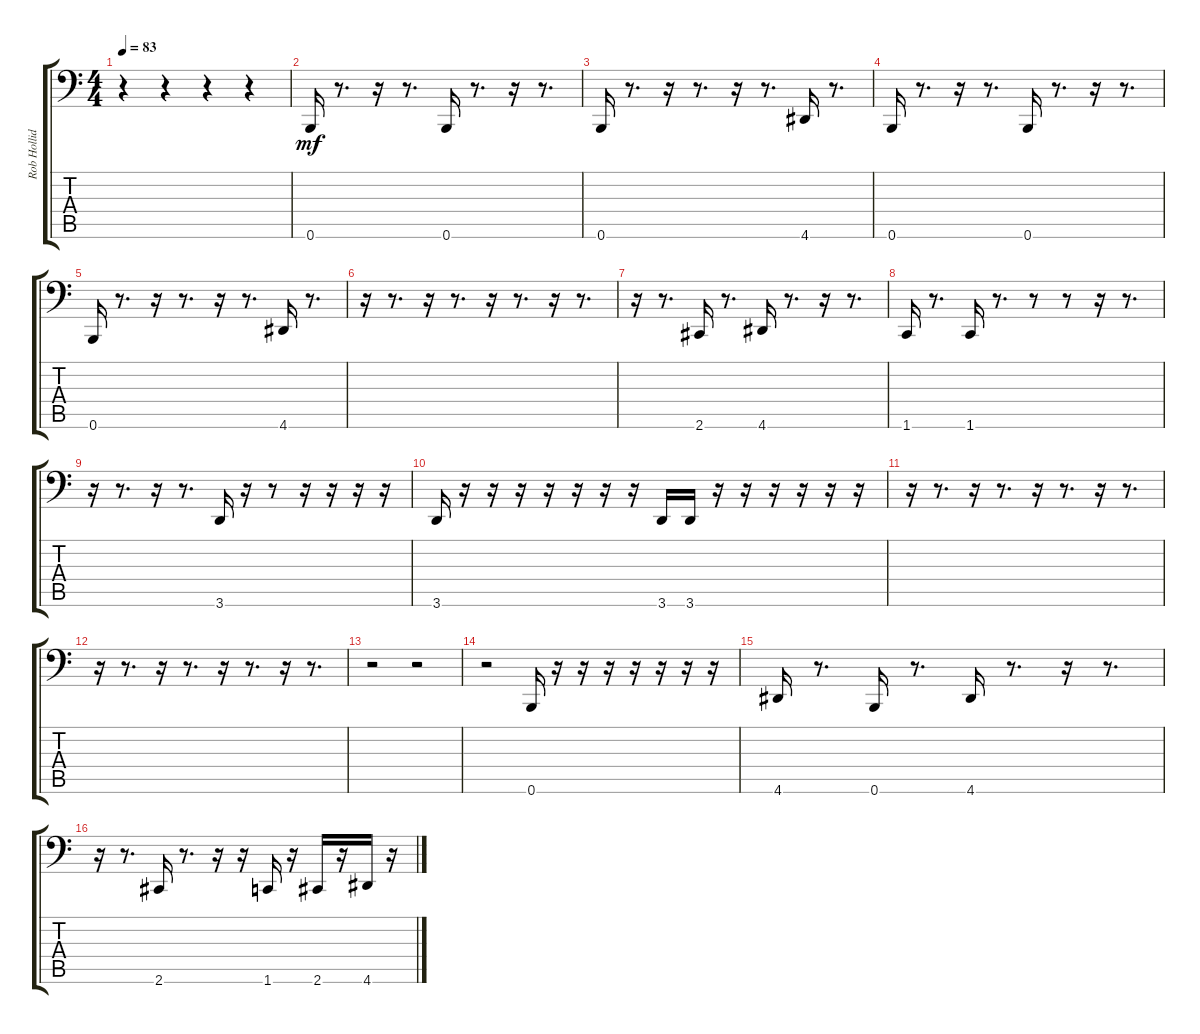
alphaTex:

\track ("Rob Holliday" "Rob Hollid") {instrument electricbassfinger}
\staff {score tabs}
\tuning (C3 G2 D2 A1 E1 B0) {hide}
\ts (4 4)
\tempo 83
\clef f4
\ks c
r.4{dy mf} r.4 r.4 r.4 |
0.6.16 r.8{d} r.16 r.8{d} 0.6.16 r.8{d} r.16 r.8{d} |
0.6.16 r.8{d} r.16 r.8{d} r.16 r.8{d} 4.6.16 r.8{d} |
0.6.16 r.8{d} r.16 r.8{d} 0.6.16 r.8{d} r.16 r.8{d} |
0.6.16 r.8{d} r.16 r.8{d} r.16 r.8{d} 4.6.16 r.8{d} |
r.16 r.8{d} r.16 r.8{d} r.16 r.8{d} r.16 r.8{d} |
r.16 r.8{d} 2.6.16 r.8{d} 4.6.16 r.8{d} r.16 r.8{d} |
1.6.16 r.8{d} 1.6.16 r.8{d} r.8 r.8 r.16 r.8{d} |
r.16 r.8{d} r.16 r.8{d} 3.6.16 r.16 r.8 r.16 r.16 r.16 r.16 |
3.6.16 r.16 r.16 r.16 r.16 r.16 r.16 r.16 3.6.16 3.6.16 r.16 r.16 r.16 r.16 r.16 r.16 |
r.16 r.8{d} r.16 r.8{d} r.16 r.8{d} r.16 r.8{d} |
r.16 r.8{d} r.16 r.8{d} r.16 r.8{d} r.16 r.8{d} |
r.2 r.2 |
r.2 0.6.16 r.16 r.16 r.16 r.16 r.16 r.16 r.16 |
4.6.16 r.8{d} 0.6.16 r.8{d} 4.6.16 r.8{d} r.16 r.8{d} |
r.16 r.8{d} 2.6.16 r.8{d} r.16 r.16 1.6.16 r.16 2.6.16 r.16 4.6.16 r.16
